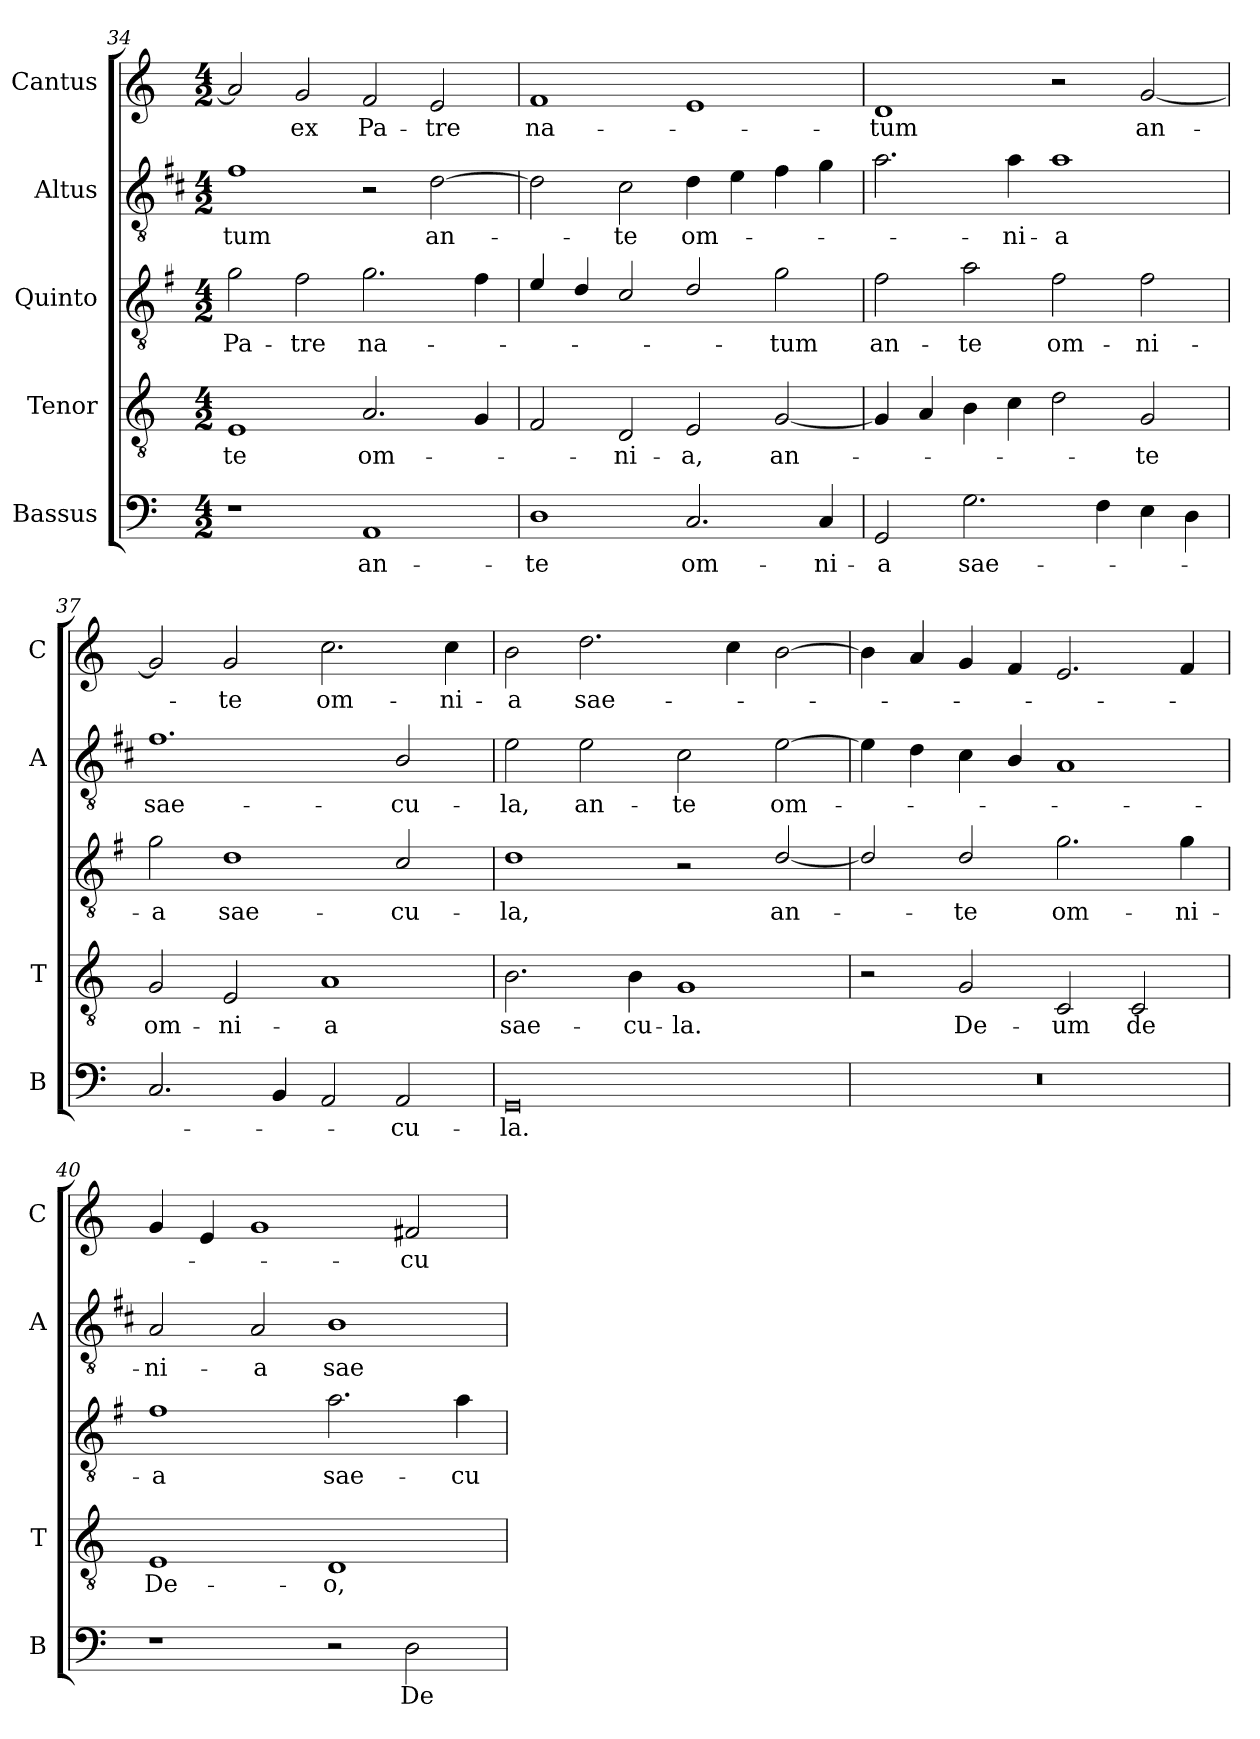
**kern	**text	**kern	**text	**kern	**text	**kern	**text	**kern	**text
*part5	*part5	*part4	*part4	*part3	*part3	*part2	*part2	*part1	*part1
*staff5	*staff5	*staff4	*staff4	*staff3	*staff3	*staff2	*staff2	*staff1	*staff1
*I"Bassus	*	*I"Tenor	*	*I"Quinto	*	*I"Altus	*	*I"Cantus	*
*I'B	*	*I'T	*	*	*	*I'A	*	*I'C	*
*clefF4	*	*clefGv2	*	*clefGv2	*	*clefGv2	*	*clefG2	*
*	*	*	*	*ITrd4c7	*	*ITrd1c2	*	*	*
*k[]	*	*k[]	*	*k[]	*	*k[]	*	*k[]	*
*C:	*	*C:	*	*C:	*	*C:	*	*C:	*
*M4/2	*	*M4/2	*	*M4/2	*	*M4/2	*	*M4/2	*
=34	=34	=34	=34	=34	=34	=34	=34	=34	=34
!	!	!	!LO:LY:b	!	!LO:LY:b	!	!LO:LY:b	!	!
1r	.	1E	-te	2c\	Pa-	1e	-tum	2a/]	.
!	!	!	!	!	!LO:LY:b	!	!	!	!LO:LY:b
.	.	.	.	2B\	-tre	.	.	2g/	ex
!	!LO:LY:b	!	!LO:LY:b	!	!LO:LY:b	!	!	!	!LO:LY:b
1AA	an-	2.A/	om-	2.c\	na-	2r	.	2f/	Pa-
!	!	!	!	!	!	!	!LO:LY:b	!	!LO:LY:b
.	.	.	.	.	.	[2c\	an-	2e/	-tre
.	.	4G/	.	4B\	.	.	.	.	.
=35	=35	=35	=35	=35	=35	=35	=35	=35	=35
!	!LO:LY:b	!	!	!	!	!	!	!	!LO:LY:b
1D	-te	2F/	.	4A/	.	2c\]	.	1f	na-
.	.	.	.	4G/	.	.	.	.	.
!	!	!	!LO:LY:b	!	!	!	!LO:LY:b	!	!
.	.	2D/	-ni-	2F/	.	2B\	-te	.	.
!	!LO:LY:b	!	!LO:LY:b	!	!	!	!LO:LY:b	!	!
2.C/	om-	2E/	-a,	2G/	.	4c\	om-	1e	.
.	.	.	.	.	.	4d\	.	.	.
!	!	!	!LO:LY:b	!	!LO:LY:b	!	!	!	!
.	.	[2G/	an-	2c\	-tum	4e\	.	.	.
!	!LO:LY:b	!	!	!	!	!	!	!	!
4C/	-ni-	.	.	.	.	4f\	.	.	.
!!LO:PB:g=z
=36	=36	=36	=36	=36	=36	=36	=36	=36	=36
!	!LO:LY:b	!	!	!	!LO:LY:b	!	!	!	!LO:LY:b
2GG/	-a	4G/]	.	2B\	an-	2.g\	.	1d	-tum
.	.	4A/	.	.	.	.	.	.	.
!	!LO:LY:b	!	!	!	!LO:LY:b	!	!	!	!
2.G\	sae-	4B\	.	2d\	-te	.	.	.	.
!	!	!	!	!	!	!	!LO:LY:b	!	!
.	.	4c\	.	.	.	4g\	-ni-	.	.
!	!	!	!	!	!LO:LY:b	!	!LO:LY:b	!	!
.	.	2d\	.	2B\	om-	1g	-a	2r	.
4F\	.	.	.	.	.	.	.	.	.
!	!	!	!LO:LY:b	!	!LO:LY:b	!	!	!	!LO:LY:b
4E\	.	2G/	-te	2B\	-ni-	.	.	[2g/	an-
4D\	.	.	.	.	.	.	.	.	.
=37	=37	=37	=37	=37	=37	=37	=37	=37	=37
!	!	!	!LO:LY:b	!	!LO:LY:b	!	!LO:LY:b	!	!
2.C/	.	2G/	om-	2c\	-a	1.e	sae-	2g/]	.
!	!	!	!LO:LY:b	!	!LO:LY:b	!	!	!	!LO:LY:b
.	.	2E/	-ni-	1G	sae-	.	.	2g/	-te
4BB/	.	.	.	.	.	.	.	.	.
!	!	!	!LO:LY:b	!	!	!	!	!	!LO:LY:b
2AA/	.	1A	-a	.	.	.	.	2.cc\	om-
!	!LO:LY:b	!	!	!	!LO:LY:b	!	!LO:LY:b	!	!
2AA/	-cu-	.	.	2F/	-cu-	2A/	-cu-	.	.
!	!	!	!	!	!	!	!	!	!LO:LY:b
.	.	.	.	.	.	.	.	4cc\	-ni-
=38	=38	=38	=38	=38	=38	=38	=38	=38	=38
!	!LO:LY:b	!	!LO:LY:b	!	!LO:LY:b	!	!LO:LY:b	!	!LO:LY:b
0GG	-la.	2.B\	sae-	1G	-la,	2d\	-la,	2b\	-a
!	!	!	!	!	!	!	!LO:LY:b	!	!LO:LY:b
.	.	.	.	.	.	2d\	an-	2.dd\	sae-
!	!	!	!LO:LY:b	!	!	!	!	!	!
.	.	4B\	-cu-	.	.	.	.	.	.
!	!	!	!LO:LY:b	!	!	!	!LO:LY:b	!	!
.	.	1G	-la.	2rc	.	2B\	-te	.	.
.	.	.	.	.	.	.	.	4cc\	.
!	!	!	!	!	!LO:LY:b	!	!LO:LY:b	!	!
.	.	.	.	[2G/	an-	[2d\	om-	[2b\	.
=39	=39	=39	=39	=39	=39	=39	=39	=39	=39
0r	.	2r	.	2G/]	.	4d\]	.	4b\]	.
.	.	.	.	.	.	4c\	.	4a/	.
!	!	!	!LO:LY:b	!	!LO:LY:b	!	!	!	!
.	.	2G/	De-	2G/	-te	4B\	.	4g/	.
.	.	.	.	.	.	4A/	.	4f/	.
!	!	!	!LO:LY:b	!	!LO:LY:b	!	!	!	!
.	.	2C/	-um	2.c\	om-	1G	.	2.e/	.
!	!	!	!LO:LY:b	!	!	!	!	!	!
.	.	2C/	de	.	.	.	.	.	.
!	!	!	!	!	!LO:LY:b	!	!	!	!
.	.	.	.	4c\	-ni-	.	.	4f/	.
=40	=40	=40	=40	=40	=40	=40	=40	=40	=40
!	!	!	!LO:LY:b	!	!LO:LY:b	!	!LO:LY:b	!	!
1r	.	1E	De-	1B	-a	2G/	-ni-	4g/	.
.	.	.	.	.	.	.	.	4e/	.
!	!	!	!	!	!	!	!LO:LY:b	!	!
.	.	.	.	.	.	2G/	-a	1g	.
!	!	!	!LO:LY:b	!	!LO:LY:b	!	!LO:LY:b	!	!
2r	.	1D	-o,	2.d\	sae-	1A	sae-	.	.
!	!LO:LY:b	!	!	!	!	!	!	!	!LO:LY:b
2D\	De-	.	.	.	.	.	.	2f#X/	-cu-
!	!	!	!	!	!LO:LY:b	!	!	!	!
.	.	.	.	4d\	-cu-	.	.	.	.
=	=	=	=	=	=	=	=	=	=
*-	*-	*-	*-	*-	*-	*-	*-	*-	*-
